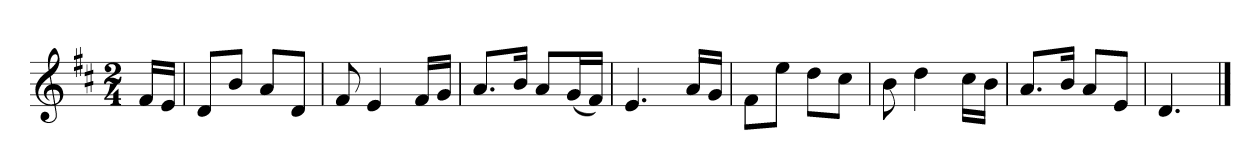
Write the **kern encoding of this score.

**kern
*part1
*staff1
*k[f#c#]
*M2/4
*MM120
=
16f#LL
16eJJ
=1
8dL
8bJ
8aL
8dJ
=2
8f#
4e
16f#LL
16gJJ
=3
8.aL
16bJk
8aL
(16gL
16f#JJ)
=4
4.e
16aLL
16gJJ
=5
8f#L
8eeJ
8ddL
8cc#J
=6
8b
4dd
16cc#LL
16bJJ
=7
8.aL
16bJk
8aL
8eJ
=8
4.d
==
*-
